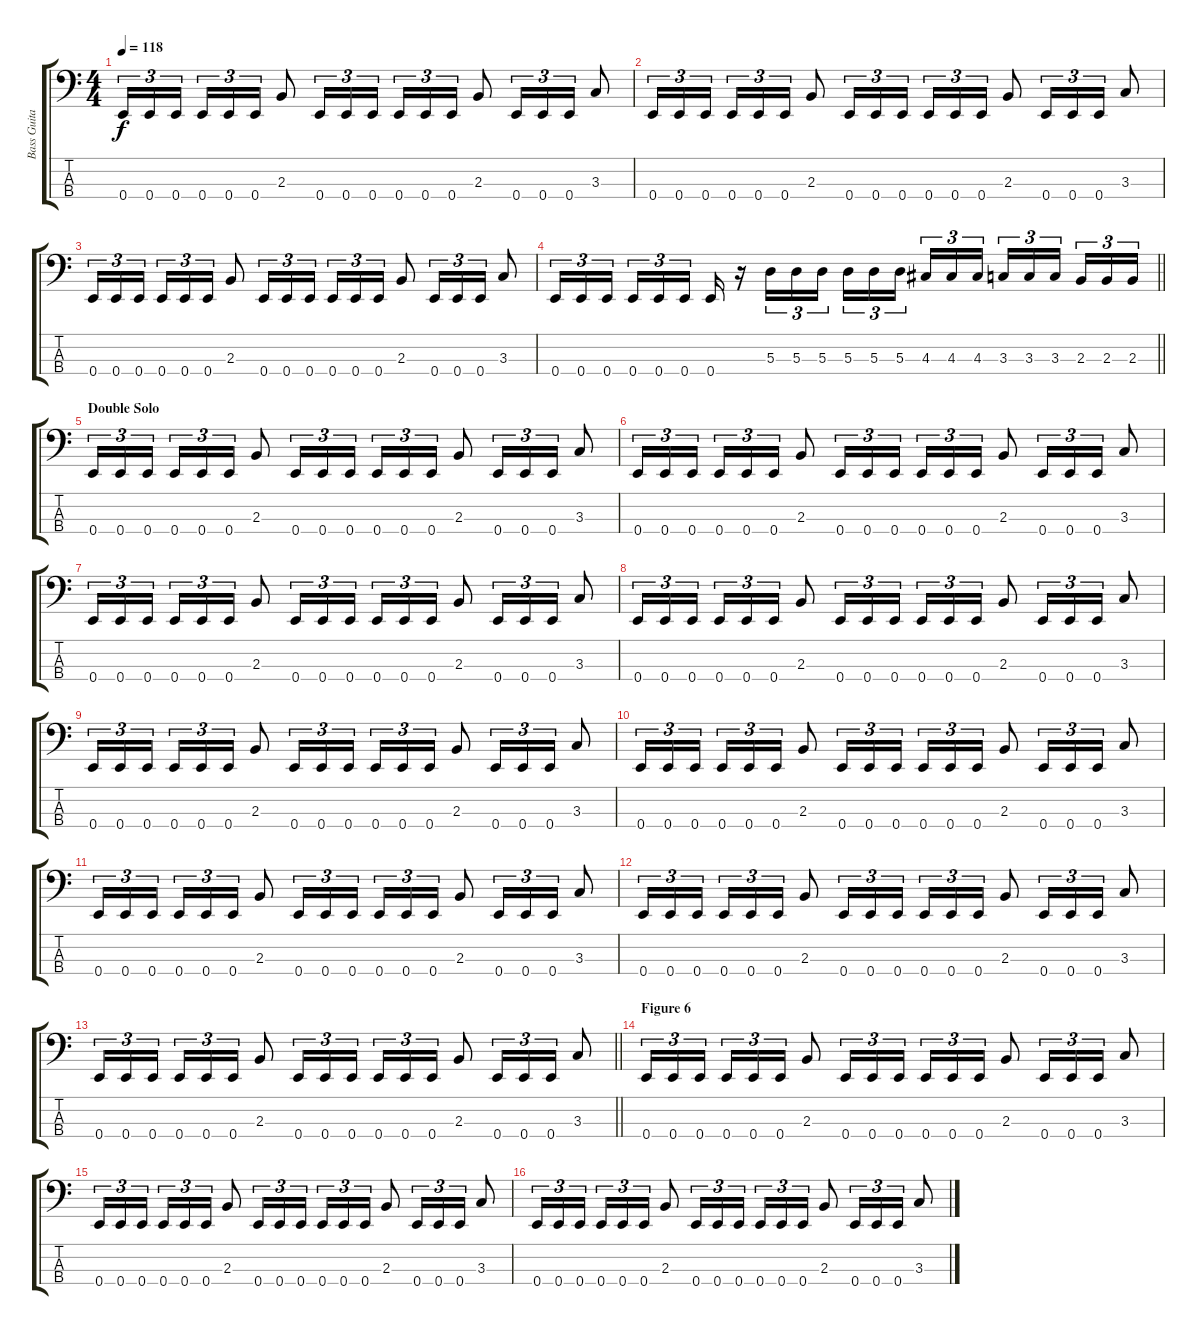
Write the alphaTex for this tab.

\track ("Bass Guitar \"Cliff Burton\"" "Bass Guita") {instrument electricbassfinger}
\staff {score tabs}
\tuning (G2 D2 A1 E1) {hide}
\ts (4 4)
\tempo 118
\clef f4
\ks c
0.4.16{tu (3 2) dy f} 0.4.16{tu (3 2)} 0.4.16{tu (3 2) beam splitsecondary} 0.4.16{tu (3 2)} 0.4.16{tu (3 2)} 0.4.16{tu (3 2)} 2.3.8 0.4.16{tu (3 2)} 0.4.16{tu (3 2)} 0.4.16{tu (3 2)} 0.4.16{tu (3 2)} 0.4.16{tu (3 2)} 0.4.16{tu (3 2)} 2.3.8 0.4.16{tu (3 2)} 0.4.16{tu (3 2)} 0.4.16{tu (3 2)} 3.3.8 |
0.4.16{tu (3 2)} 0.4.16{tu (3 2)} 0.4.16{tu (3 2) beam splitsecondary} 0.4.16{tu (3 2)} 0.4.16{tu (3 2)} 0.4.16{tu (3 2)} 2.3.8 0.4.16{tu (3 2)} 0.4.16{tu (3 2)} 0.4.16{tu (3 2)} 0.4.16{tu (3 2)} 0.4.16{tu (3 2)} 0.4.16{tu (3 2)} 2.3.8 0.4.16{tu (3 2)} 0.4.16{tu (3 2)} 0.4.16{tu (3 2)} 3.3.8 |
0.4.16{tu (3 2)} 0.4.16{tu (3 2)} 0.4.16{tu (3 2) beam splitsecondary} 0.4.16{tu (3 2)} 0.4.16{tu (3 2)} 0.4.16{tu (3 2)} 2.3.8 0.4.16{tu (3 2)} 0.4.16{tu (3 2)} 0.4.16{tu (3 2)} 0.4.16{tu (3 2)} 0.4.16{tu (3 2)} 0.4.16{tu (3 2)} 2.3.8 0.4.16{tu (3 2)} 0.4.16{tu (3 2)} 0.4.16{tu (3 2)} 3.3.8 |
\barLineRight lightlight
0.4.16{tu (3 2)} 0.4.16{tu (3 2)} 0.4.16{tu (3 2) beam splitsecondary} 0.4.16{tu (3 2)} 0.4.16{tu (3 2)} 0.4.16{tu (3 2)} 0.4.16 r.16 5.3.16{tu (3 2)} 5.3.16{tu (3 2)} 5.3.16{tu (3 2)} 5.3.16{tu (3 2)} 5.3.16{tu (3 2)} 5.3.16{tu (3 2) beam splitsecondary} 4.3.16{tu (3 2)} 4.3.16{tu (3 2)} 4.3.16{tu (3 2)} 3.3.16{tu (3 2)} 3.3.16{tu (3 2)} 3.3.16{tu (3 2) beam splitsecondary} 2.3.16{tu (3 2)} 2.3.16{tu (3 2)} 2.3.16{tu (3 2)} |
\section ("" "Double Solo")
0.4.16{tu (3 2)} 0.4.16{tu (3 2)} 0.4.16{tu (3 2) beam splitsecondary} 0.4.16{tu (3 2)} 0.4.16{tu (3 2)} 0.4.16{tu (3 2)} 2.3.8 0.4.16{tu (3 2)} 0.4.16{tu (3 2)} 0.4.16{tu (3 2)} 0.4.16{tu (3 2)} 0.4.16{tu (3 2)} 0.4.16{tu (3 2)} 2.3.8 0.4.16{tu (3 2)} 0.4.16{tu (3 2)} 0.4.16{tu (3 2)} 3.3.8 |
0.4.16{tu (3 2)} 0.4.16{tu (3 2)} 0.4.16{tu (3 2) beam splitsecondary} 0.4.16{tu (3 2)} 0.4.16{tu (3 2)} 0.4.16{tu (3 2)} 2.3.8 0.4.16{tu (3 2)} 0.4.16{tu (3 2)} 0.4.16{tu (3 2)} 0.4.16{tu (3 2)} 0.4.16{tu (3 2)} 0.4.16{tu (3 2)} 2.3.8 0.4.16{tu (3 2)} 0.4.16{tu (3 2)} 0.4.16{tu (3 2)} 3.3.8 |
0.4.16{tu (3 2)} 0.4.16{tu (3 2)} 0.4.16{tu (3 2) beam splitsecondary} 0.4.16{tu (3 2)} 0.4.16{tu (3 2)} 0.4.16{tu (3 2)} 2.3.8 0.4.16{tu (3 2)} 0.4.16{tu (3 2)} 0.4.16{tu (3 2)} 0.4.16{tu (3 2)} 0.4.16{tu (3 2)} 0.4.16{tu (3 2)} 2.3.8 0.4.16{tu (3 2)} 0.4.16{tu (3 2)} 0.4.16{tu (3 2)} 3.3.8 |
0.4.16{tu (3 2)} 0.4.16{tu (3 2)} 0.4.16{tu (3 2) beam splitsecondary} 0.4.16{tu (3 2)} 0.4.16{tu (3 2)} 0.4.16{tu (3 2)} 2.3.8 0.4.16{tu (3 2)} 0.4.16{tu (3 2)} 0.4.16{tu (3 2)} 0.4.16{tu (3 2)} 0.4.16{tu (3 2)} 0.4.16{tu (3 2)} 2.3.8 0.4.16{tu (3 2)} 0.4.16{tu (3 2)} 0.4.16{tu (3 2)} 3.3.8 |
0.4.16{tu (3 2)} 0.4.16{tu (3 2)} 0.4.16{tu (3 2) beam splitsecondary} 0.4.16{tu (3 2)} 0.4.16{tu (3 2)} 0.4.16{tu (3 2)} 2.3.8 0.4.16{tu (3 2)} 0.4.16{tu (3 2)} 0.4.16{tu (3 2)} 0.4.16{tu (3 2)} 0.4.16{tu (3 2)} 0.4.16{tu (3 2)} 2.3.8 0.4.16{tu (3 2)} 0.4.16{tu (3 2)} 0.4.16{tu (3 2)} 3.3.8 |
0.4.16{tu (3 2)} 0.4.16{tu (3 2)} 0.4.16{tu (3 2) beam splitsecondary} 0.4.16{tu (3 2)} 0.4.16{tu (3 2)} 0.4.16{tu (3 2)} 2.3.8 0.4.16{tu (3 2)} 0.4.16{tu (3 2)} 0.4.16{tu (3 2)} 0.4.16{tu (3 2)} 0.4.16{tu (3 2)} 0.4.16{tu (3 2)} 2.3.8 0.4.16{tu (3 2)} 0.4.16{tu (3 2)} 0.4.16{tu (3 2)} 3.3.8 |
0.4.16{tu (3 2)} 0.4.16{tu (3 2)} 0.4.16{tu (3 2) beam splitsecondary} 0.4.16{tu (3 2)} 0.4.16{tu (3 2)} 0.4.16{tu (3 2)} 2.3.8 0.4.16{tu (3 2)} 0.4.16{tu (3 2)} 0.4.16{tu (3 2)} 0.4.16{tu (3 2)} 0.4.16{tu (3 2)} 0.4.16{tu (3 2)} 2.3.8 0.4.16{tu (3 2)} 0.4.16{tu (3 2)} 0.4.16{tu (3 2)} 3.3.8 |
0.4.16{tu (3 2)} 0.4.16{tu (3 2)} 0.4.16{tu (3 2) beam splitsecondary} 0.4.16{tu (3 2)} 0.4.16{tu (3 2)} 0.4.16{tu (3 2)} 2.3.8 0.4.16{tu (3 2)} 0.4.16{tu (3 2)} 0.4.16{tu (3 2)} 0.4.16{tu (3 2)} 0.4.16{tu (3 2)} 0.4.16{tu (3 2)} 2.3.8 0.4.16{tu (3 2)} 0.4.16{tu (3 2)} 0.4.16{tu (3 2)} 3.3.8 |
\barLineRight lightlight
0.4.16{tu (3 2)} 0.4.16{tu (3 2)} 0.4.16{tu (3 2) beam splitsecondary} 0.4.16{tu (3 2)} 0.4.16{tu (3 2)} 0.4.16{tu (3 2)} 2.3.8 0.4.16{tu (3 2)} 0.4.16{tu (3 2)} 0.4.16{tu (3 2)} 0.4.16{tu (3 2)} 0.4.16{tu (3 2)} 0.4.16{tu (3 2)} 2.3.8 0.4.16{tu (3 2)} 0.4.16{tu (3 2)} 0.4.16{tu (3 2)} 3.3.8 |
\section ("" "Figure 6")
0.4.16{tu (3 2)} 0.4.16{tu (3 2)} 0.4.16{tu (3 2) beam splitsecondary} 0.4.16{tu (3 2)} 0.4.16{tu (3 2)} 0.4.16{tu (3 2)} 2.3.8 0.4.16{tu (3 2)} 0.4.16{tu (3 2)} 0.4.16{tu (3 2)} 0.4.16{tu (3 2)} 0.4.16{tu (3 2)} 0.4.16{tu (3 2)} 2.3.8 0.4.16{tu (3 2)} 0.4.16{tu (3 2)} 0.4.16{tu (3 2)} 3.3.8 |
0.4.16{tu (3 2)} 0.4.16{tu (3 2)} 0.4.16{tu (3 2) beam splitsecondary} 0.4.16{tu (3 2)} 0.4.16{tu (3 2)} 0.4.16{tu (3 2)} 2.3.8 0.4.16{tu (3 2)} 0.4.16{tu (3 2)} 0.4.16{tu (3 2)} 0.4.16{tu (3 2)} 0.4.16{tu (3 2)} 0.4.16{tu (3 2)} 2.3.8 0.4.16{tu (3 2)} 0.4.16{tu (3 2)} 0.4.16{tu (3 2)} 3.3.8 |
0.4.16{tu (3 2)} 0.4.16{tu (3 2)} 0.4.16{tu (3 2) beam splitsecondary} 0.4.16{tu (3 2)} 0.4.16{tu (3 2)} 0.4.16{tu (3 2)} 2.3.8 0.4.16{tu (3 2)} 0.4.16{tu (3 2)} 0.4.16{tu (3 2)} 0.4.16{tu (3 2)} 0.4.16{tu (3 2)} 0.4.16{tu (3 2)} 2.3.8 0.4.16{tu (3 2)} 0.4.16{tu (3 2)} 0.4.16{tu (3 2)} 3.3.8
